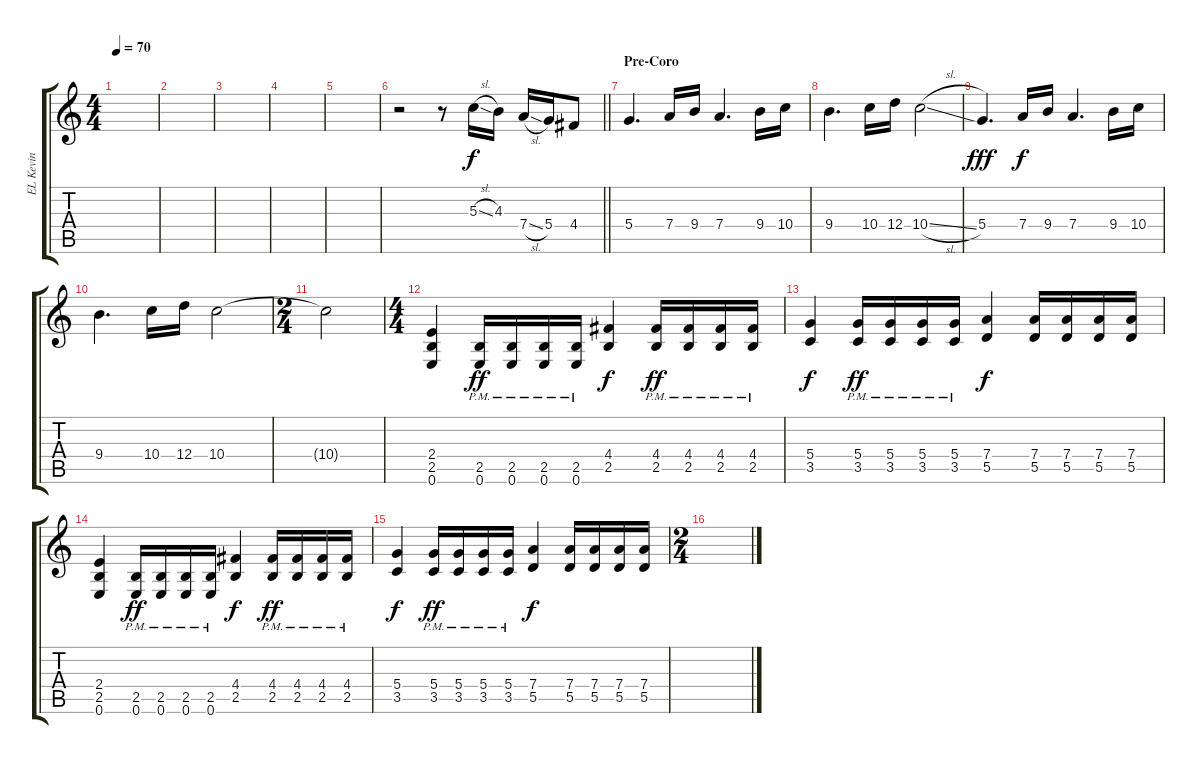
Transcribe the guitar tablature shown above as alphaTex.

\track ("EL Kevin" "EL Kevin") {instrument distortionguitar}
\staff {score tabs}
\tuning (E4 B3 G3 D3 A2 E2) {hide}
\ts (4 4)
\tempo 70
\clef g2
\ks c
|
|
|
|
|
\barLineRight lightlight
r.2 r.8 5.3{sl}.16 4.3.16 7.4{sl}.16 5.4.16 4.4.8 |
\section ("" "Pre-Coro")
5.4.4{d} 7.4.16 9.4.16 7.4.4{d} 9.4.16 10.4.16 |
9.4.4{d} 10.4.16 12.4.16 10.4{sl}.2 |
5.4.4{d dy fff} 7.4.16{dy f} 9.4.16 7.4.4{d} 9.4.16 10.4.16 |
9.4.4{d} 10.4.16 12.4.16 10.4.2 |
\ts (2 4)
10.4{t}.2 |
\ts (4 4)
(2.4 2.5 0.6).4 (2.5{pm} 0.6{pm}).16{dy ff} (2.5{pm} 0.6{pm}).16 (2.5{pm} 0.6{pm}).16 (2.5{pm} 0.6{pm}).16 (4.4 2.5).4{dy f} (4.4{pm} 2.5{pm}).16{dy ff} (4.4{pm} 2.5{pm}).16 (4.4{pm} 2.5{pm}).16 (4.4{pm} 2.5{pm}).16 |
(5.4 3.5).4{dy f} (5.4{pm} 3.5{pm}).16{dy ff} (5.4{pm} 3.5{pm}).16 (5.4{pm} 3.5{pm}).16 (5.4{pm} 3.5{pm}).16 (7.4 5.5).4{dy f} (7.4 5.5).16 (7.4 5.5).16 (7.4 5.5).16 (7.4 5.5).16 |
(2.4 2.5 0.6).4 (2.5{pm} 0.6{pm}).16{dy ff} (2.5{pm} 0.6{pm}).16 (2.5{pm} 0.6{pm}).16 (2.5{pm} 0.6{pm}).16 (4.4 2.5).4{dy f} (4.4{pm} 2.5{pm}).16{dy ff} (4.4{pm} 2.5{pm}).16 (4.4{pm} 2.5{pm}).16 (4.4{pm} 2.5{pm}).16 |
(5.4 3.5).4{dy f} (5.4{pm} 3.5{pm}).16{dy ff} (5.4{pm} 3.5{pm}).16 (5.4{pm} 3.5{pm}).16 (5.4{pm} 3.5{pm}).16 (7.4 5.5).4{dy f} (7.4 5.5).16 (7.4 5.5).16 (7.4 5.5).16 (7.4 5.5).16 |
\ts (2 4)
